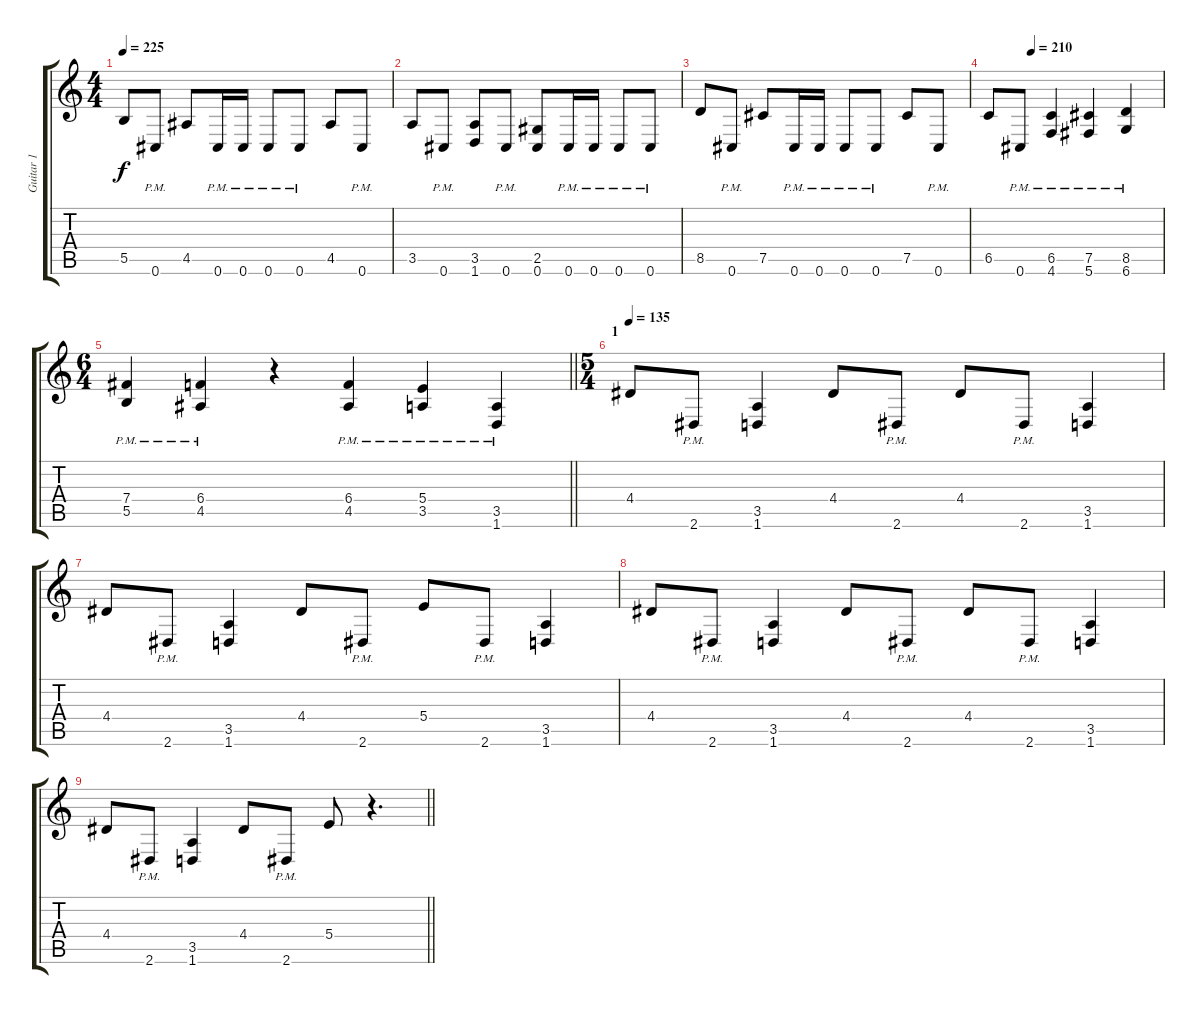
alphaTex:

\track ("Guitar 1" "Guitar 1") {instrument distortionguitar}
\staff {score tabs}
\tuning (Db4 Ab3 E3 B2 Gb2 Db2) {hide}
\ts (4 4)
\tempo 225
\clef g2
\ks c
5.5.8{dy f} 0.6{pm}.8 4.5.8 0.6{pm}.16 0.6{pm}.16 0.6{pm}.8 0.6{pm}.8 4.5.8 0.6{pm}.8 |
3.5.8 0.6{pm}.8 (3.5 1.6).8 0.6{pm}.8 (2.5 0.6).8 0.6{pm}.16 0.6{pm}.16 0.6{pm}.8 0.6{pm}.8 |
8.5.8 0.6{pm}.8 7.5.8 0.6{pm}.16 0.6{pm}.16 0.6{pm}.8 0.6{pm}.8 7.5.8 0.6{pm}.8 |
\tempo (210 0.25)
6.5.8 0.6{pm}.8 (6.5{pm} 4.6{pm}).4 (7.5{pm} 5.6{pm}).4 (8.5{pm} 6.6{pm}).4 |
\ts (6 4)
\barLineRight lightlight
(7.4{pm} 5.5{pm}).4 (6.4{pm} 4.5{pm}).4 r.4 (6.4{pm} 4.5{pm}).4 (5.4{pm} 3.5{pm}).4 (3.5{pm} 1.6{pm}).4 |
\ts (5 4)
\section ("" "1")
\tempo 135
4.4.8 2.6{pm}.8 (3.5 1.6).4 4.4.8 2.6{pm}.8 4.4.8 2.6{pm}.8 (3.5 1.6).4 |
4.4.8 2.6{pm}.8 (3.5 1.6).4 4.4.8 2.6{pm}.8 5.4.8 2.6{pm}.8 (3.5 1.6).4 |
4.4.8 2.6{pm}.8 (3.5 1.6).4 4.4.8 2.6{pm}.8 4.4.8 2.6{pm}.8 (3.5 1.6).4 |
\barLineRight lightlight
4.4.8 2.6{pm}.8 (3.5 1.6).4 4.4.8 2.6{pm}.8 5.4.8 r.4{d}
